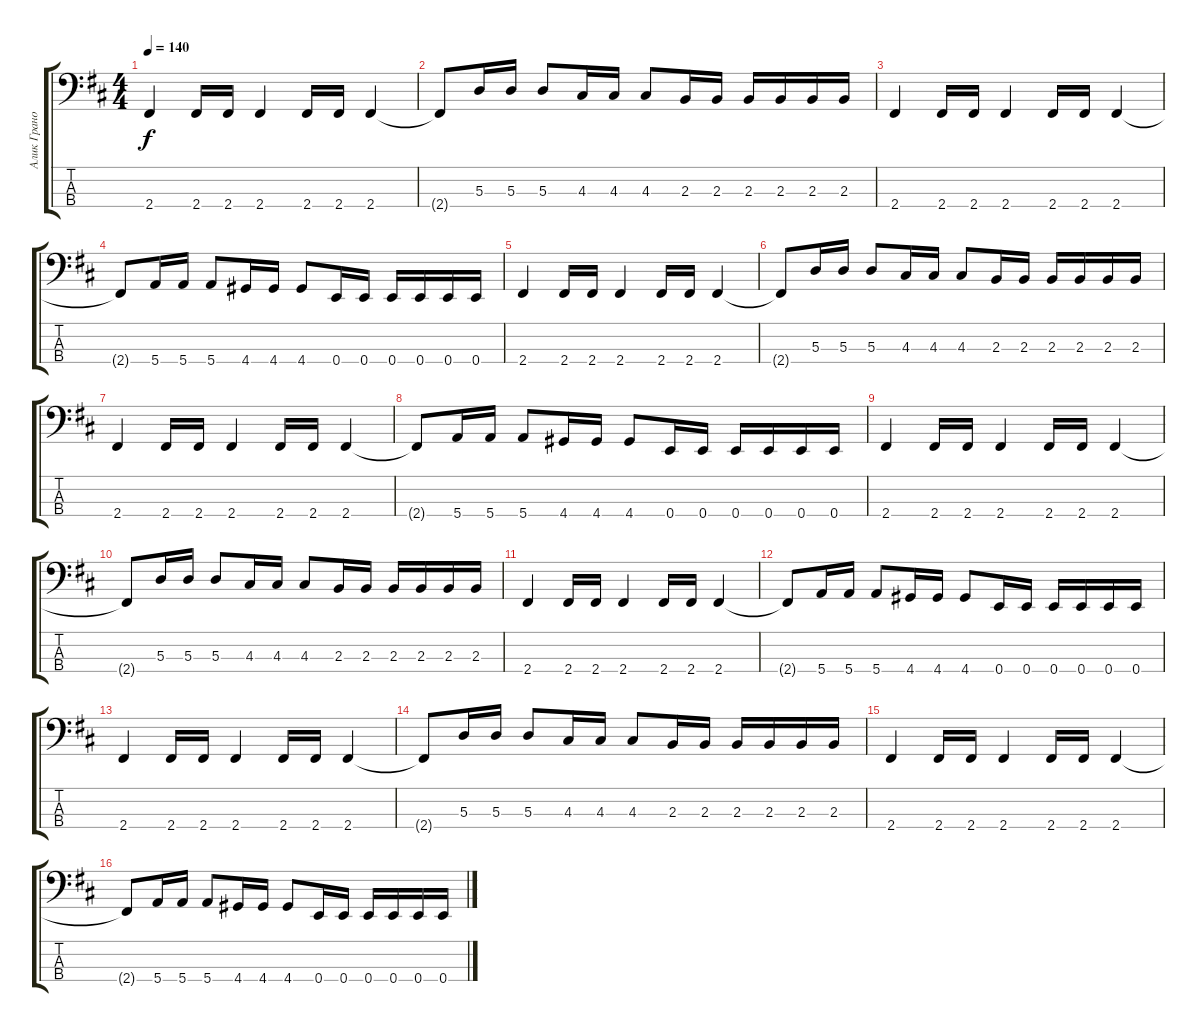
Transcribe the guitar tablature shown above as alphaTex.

\track ("Алик Грановский" "Алик Грано") {instrument electricbassfinger}
\staff {score tabs}
\tuning (G2 D2 A1 E1) {hide}
\ts (4 4)
\tempo 140
\clef f4
\ks d
2.4.4{dy f} 2.4.16 2.4.16 2.4.4 2.4.16 2.4.16 2.4.4 |
2.4{t}.8 5.3.16 5.3.16 5.3.8 4.3.16 4.3.16 4.3.8 2.3.16 2.3.16 2.3.16 2.3.16 2.3.16 2.3.16 |
2.4.4 2.4.16 2.4.16 2.4.4 2.4.16 2.4.16 2.4.4 |
2.4{t}.8 5.4.16 5.4.16 5.4.8 4.4.16 4.4.16 4.4.8 0.4.16 0.4.16 0.4.16 0.4.16 0.4.16 0.4.16 |
2.4.4 2.4.16 2.4.16 2.4.4 2.4.16 2.4.16 2.4.4 |
2.4{t}.8 5.3.16 5.3.16 5.3.8 4.3.16 4.3.16 4.3.8 2.3.16 2.3.16 2.3.16 2.3.16 2.3.16 2.3.16 |
2.4.4 2.4.16 2.4.16 2.4.4 2.4.16 2.4.16 2.4.4 |
2.4{t}.8 5.4.16 5.4.16 5.4.8 4.4.16 4.4.16 4.4.8 0.4.16 0.4.16 0.4.16 0.4.16 0.4.16 0.4.16 |
2.4.4 2.4.16 2.4.16 2.4.4 2.4.16 2.4.16 2.4.4 |
2.4{t}.8 5.3.16 5.3.16 5.3.8 4.3.16 4.3.16 4.3.8 2.3.16 2.3.16 2.3.16 2.3.16 2.3.16 2.3.16 |
2.4.4 2.4.16 2.4.16 2.4.4 2.4.16 2.4.16 2.4.4 |
2.4{t}.8 5.4.16 5.4.16 5.4.8 4.4.16 4.4.16 4.4.8 0.4.16 0.4.16 0.4.16 0.4.16 0.4.16 0.4.16 |
2.4.4 2.4.16 2.4.16 2.4.4 2.4.16 2.4.16 2.4.4 |
2.4{t}.8 5.3.16 5.3.16 5.3.8 4.3.16 4.3.16 4.3.8 2.3.16 2.3.16 2.3.16 2.3.16 2.3.16 2.3.16 |
2.4.4 2.4.16 2.4.16 2.4.4 2.4.16 2.4.16 2.4.4 |
2.4{t}.8 5.4.16 5.4.16 5.4.8 4.4.16 4.4.16 4.4.8 0.4.16 0.4.16 0.4.16 0.4.16 0.4.16 0.4.16
